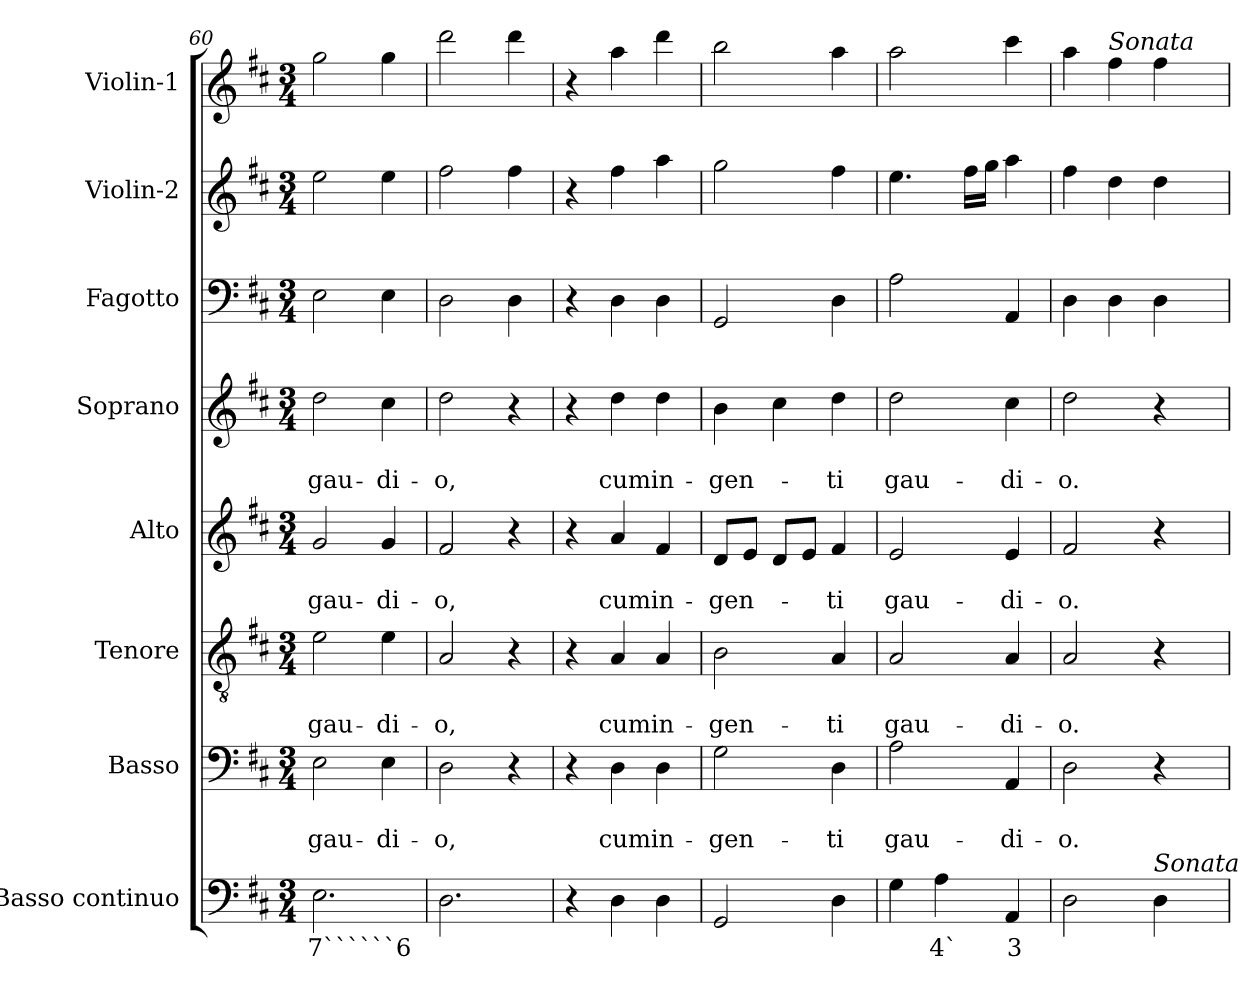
**kern	**text	**kern	**text	**text	**kern	**text	**text	**kern	**text	**text	**kern	**text	**text	**kern	**kern	**kern
*part8	*part8	*part7	*part7	*part7	*part6	*part6	*part6	*part5	*part5	*part5	*part4	*part4	*part4	*part3	*part2	*part1
*staff8	*staff8	*staff7	*staff7	*staff7	*staff6	*staff6	*staff6	*staff5	*staff5	*staff5	*staff4	*staff4	*staff4	*staff3	*staff2	*staff1
*I"Basso continuo	*	*I"Basso	*	*	*I"Tenore	*	*	*I"Alto	*	*	*I"Soprano	*	*	*I"Fagotto	*I"Violin-2	*I"Violin-1
*I'BC	*	*I'B	*	*	*I'T	*	*	*I'A	*	*	*I'S	*	*	*I'Fg	*I'V2	*I'V1
*clefF4	*	*clefF4	*	*	*clefGv2	*	*	*clefG2	*	*	*clefG2	*	*	*clefF4	*clefG2	*clefG2
*k[f#c#]	*	*k[f#c#]	*	*	*k[f#c#]	*	*	*k[f#c#]	*	*	*k[f#c#]	*	*	*k[f#c#]	*k[f#c#]	*k[f#c#]
*D:	*	*D:	*	*	*D:	*	*	*D:	*	*	*D:	*	*	*D:	*D:	*D:
*M3/4	*	*M3/4	*	*	*M3/4	*	*	*M3/4	*	*	*M3/4	*	*	*M3/4	*M3/4	*M3/4
=60	=60	=60	=60	=60	=60	=60	=60	=60	=60	=60	=60	=60	=60	=60	=60	=60
!	!LO:LY:b	!	!	!LO:LY:b	!	!	!LO:LY:b	!	!	!LO:LY:b	!	!	!LO:LY:b	!	!	!
2.E\	7``````6	2E\	.	gau-	2e\	.	gau-	2g/	.	gau-	2dd\	.	gau-	2E\	2ee\	2gg\
!	!	!	!	!LO:LY:b	!	!	!LO:LY:b	!	!	!LO:LY:b	!	!	!LO:LY:b	!	!	!
.	.	4E\	.	-di-	4e\	.	-di-	4g/	.	-di-	4cc#\	.	-di-	4E\	4ee\	4gg\
=61	=61	=61	=61	=61	=61	=61	=61	=61	=61	=61	=61	=61	=61	=61	=61	=61
!	!	!	!	!LO:LY:b	!	!	!LO:LY:b	!	!	!LO:LY:b	!	!	!LO:LY:b	!	!	!
2.D\	.	2D\	.	-o,	2A/	.	-o,	2f#/	.	-o,	2dd\	.	-o,	2D\	2ff#\	2ddd\
.	.	4r	.	.	4r	.	.	4r	.	.	4r	.	.	4D\	4ff#\	4ddd\
=62	=62	=62	=62	=62	=62	=62	=62	=62	=62	=62	=62	=62	=62	=62	=62	=62
4r	.	4r	.	.	4r	.	.	4r	.	.	4r	.	.	4r	4r	4r
!	!	!	!	!LO:LY:b	!	!	!LO:LY:b	!	!	!LO:LY:b	!	!	!LO:LY:b	!	!	!
4D\	.	4D\	.	cum	4A/	.	cum	4a/	.	cum	4dd\	.	cum	4D\	4ff#\	4aa\
!	!	!	!	!LO:LY:b	!	!	!LO:LY:b	!	!	!LO:LY:b	!	!	!LO:LY:b	!	!	!
4D\	.	4D\	.	in-	4A/	.	in-	4f#/	.	in-	4dd\	.	in-	4D\	4aa\	4ddd\
=63	=63	=63	=63	=63	=63	=63	=63	=63	=63	=63	=63	=63	=63	=63	=63	=63
!	!	!	!	!LO:LY:b	!	!	!LO:LY:b	!	!	!LO:LY:b	!	!	!LO:LY:b	!	!	!
2GG/	.	2G\	.	-gen-	2B\	.	-gen-	8d/L	.	-gen-	4b\	.	-gen-	2GG/	2gg\	2bb\
.	.	.	.	.	.	.	.	8e/J	.	.	.	.	.	.	.	.
.	.	.	.	.	.	.	.	8d/L	.	.	4cc#\	.	.	.	.	.
.	.	.	.	.	.	.	.	8e/J	.	.	.	.	.	.	.	.
!	!	!	!	!LO:LY:b	!	!	!LO:LY:b	!	!	!LO:LY:b	!	!	!LO:LY:b	!	!	!
4D\	.	4D\	.	-ti	4A/	.	-ti	4f#/	.	-ti	4dd\	.	-ti	4D\	4ff#\	4aa\
=64	=64	=64	=64	=64	=64	=64	=64	=64	=64	=64	=64	=64	=64	=64	=64	=64
!	!	!	!	!LO:LY:b	!	!	!LO:LY:b	!	!	!LO:LY:b	!	!	!LO:LY:b	!	!	!
4G\	.	2A\	.	gau-	2A/	.	gau-	2e/	.	gau-	2dd\	.	gau-	2A\	4.ee\	2aa\
!	!LO:LY:b	!	!	!	!	!	!	!	!	!	!	!	!	!	!	!
4A\	4`	.	.	.	.	.	.	.	.	.	.	.	.	.	.	.
.	.	.	.	.	.	.	.	.	.	.	.	.	.	.	16ff#\LL	.
.	.	.	.	.	.	.	.	.	.	.	.	.	.	.	16gg\JJ	.
!	!LO:LY:b	!	!	!LO:LY:b	!	!	!LO:LY:b	!	!	!LO:LY:b	!	!	!LO:LY:b	!	!	!
4AA/	3	4AA/	.	-di-	4A/	.	-di-	4e/	.	-di-	4cc#\	.	-di-	4AA/	4aa\	4ccc#\
!!LO:LB:g=z
=65	=65	=65	=65	=65	=65	=65	=65	=65	=65	=65	=65	=65	=65	=65	=65	=65
!	!	!	!	!LO:LY:b	!	!	!LO:LY:b	!	!	!LO:LY:b	!	!	!LO:LY:b	!	!	!
2D\	.	2D\	.	-o.	2A/	.	-o.	2f#/	.	-o.	2dd\	.	-o.	4D\	4ff#\	4aa\
!	!	!	!	!	!	!	!	!	!	!	!	!	!	!	!	!LO:TX:a:i:t=Sonata
.	.	.	.	.	.	.	.	.	.	.	.	.	.	4D\	4dd\	4ff#\
!LO:TX:a:i:t=Sonata	!	!	!	!	!	!	!	!	!	!	!	!	!	!	!	!
4D\	.	4r	.	.	4r	.	.	4r	.	.	4r	.	.	4D\	4dd\	4ff#\
=	=	=	=	=	=	=	=	=	=	=	=	=	=	=	=	=
*-	*-	*-	*-	*-	*-	*-	*-	*-	*-	*-	*-	*-	*-	*-	*-	*-
